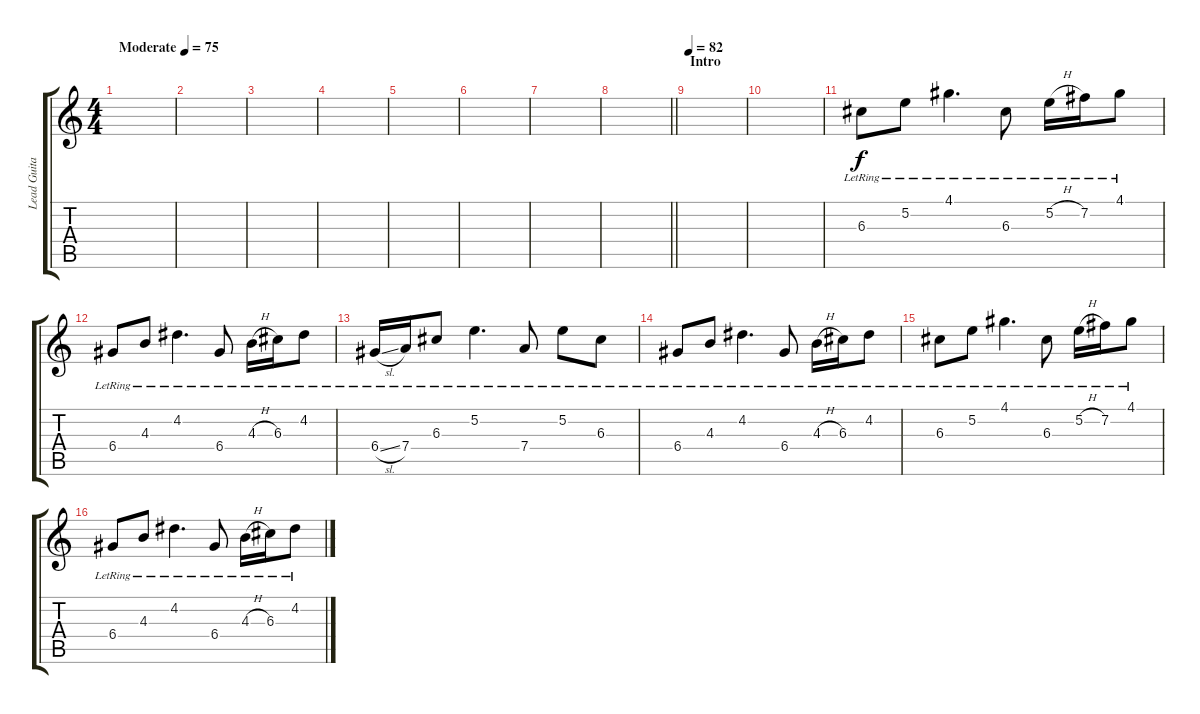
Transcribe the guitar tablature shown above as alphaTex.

\track ("Lead Guitar" "Lead Guita") {instrument electricguitarjazz}
\staff {score tabs}
\tuning (E4 B3 G3 D3 A2 E2) {hide}
\ts (4 4)
\tempo (75 "Moderate")
\clef g2
\ks c
|
|
|
|
|
|
|
\barLineRight lightlight
|
\section ("" "Intro")
\tempo 82
|
|
6.3{lr}.8 5.2{lr}.8 4.1{lr}.4{d} 6.3{lr}.8 5.2{h lr}.16 7.2{lr}.16 4.1{lr}.8 |
6.4{lr}.8 4.3{lr}.8 4.2{lr}.4{d} 6.4{lr}.8 4.3{h lr}.16 6.3{lr}.16 4.2{lr}.8 |
6.4{sl lr}.16 7.4{lr}.16 6.3{lr}.8 5.2{lr}.4{d} 7.4{lr}.8 5.2{lr}.8 6.3{lr}.8 |
6.4{lr}.8 4.3{lr}.8 4.2{lr}.4{d} 6.4{lr}.8 4.3{h lr}.16 6.3{lr}.16 4.2{lr}.8 |
6.3{lr}.8 5.2{lr}.8 4.1{lr}.4{d} 6.3{lr}.8 5.2{h lr}.16 7.2{lr}.16 4.1{lr}.8 |
6.4{lr}.8 4.3{lr}.8 4.2{lr}.4{d} 6.4{lr}.8 4.3{h lr}.16 6.3{lr}.16 4.2{lr}.8
